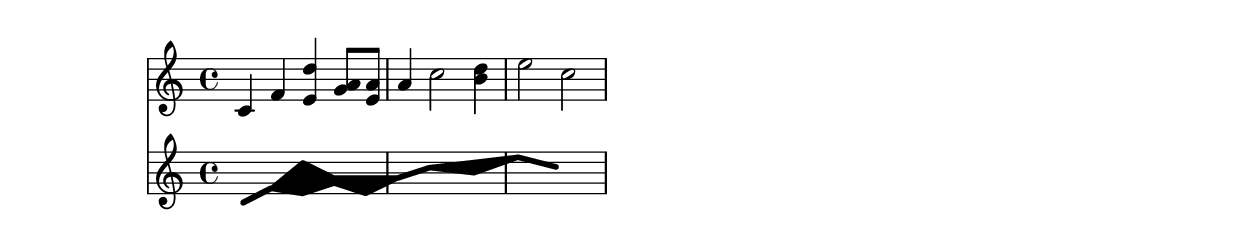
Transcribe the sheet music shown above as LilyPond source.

%% Do not edit this file; it is automatically
%% generated from LSR http://lsr.dsi.unimi.it
%% This file is in the public domain.
\version "2.13.10"

\header {
  lsrtags = "simultaneous-notes, chords, keyboards"

%% Translation of GIT committish: 5cab62e8738ff02eead438042743116391f306f5
  texidoces = "
Los «clusters» o racimos son un mecanismo para indicar la
interpretación de un ámbito de notas al mismo tiempo.

"
  doctitlees = "Clusters («racimos»)"

  texidoc = "
Clusters are a device to denote that a complete range of notes is to be
played.

"
  doctitle = "Clusters"
} % begin verbatim

fragment = \relative c' {
  c4 f <e d'>4
  <g a>8 <e a> a4 c2 <d b>4
  e2 c
}

<<
  \new Staff \fragment
  \new Staff \makeClusters \fragment
>>

